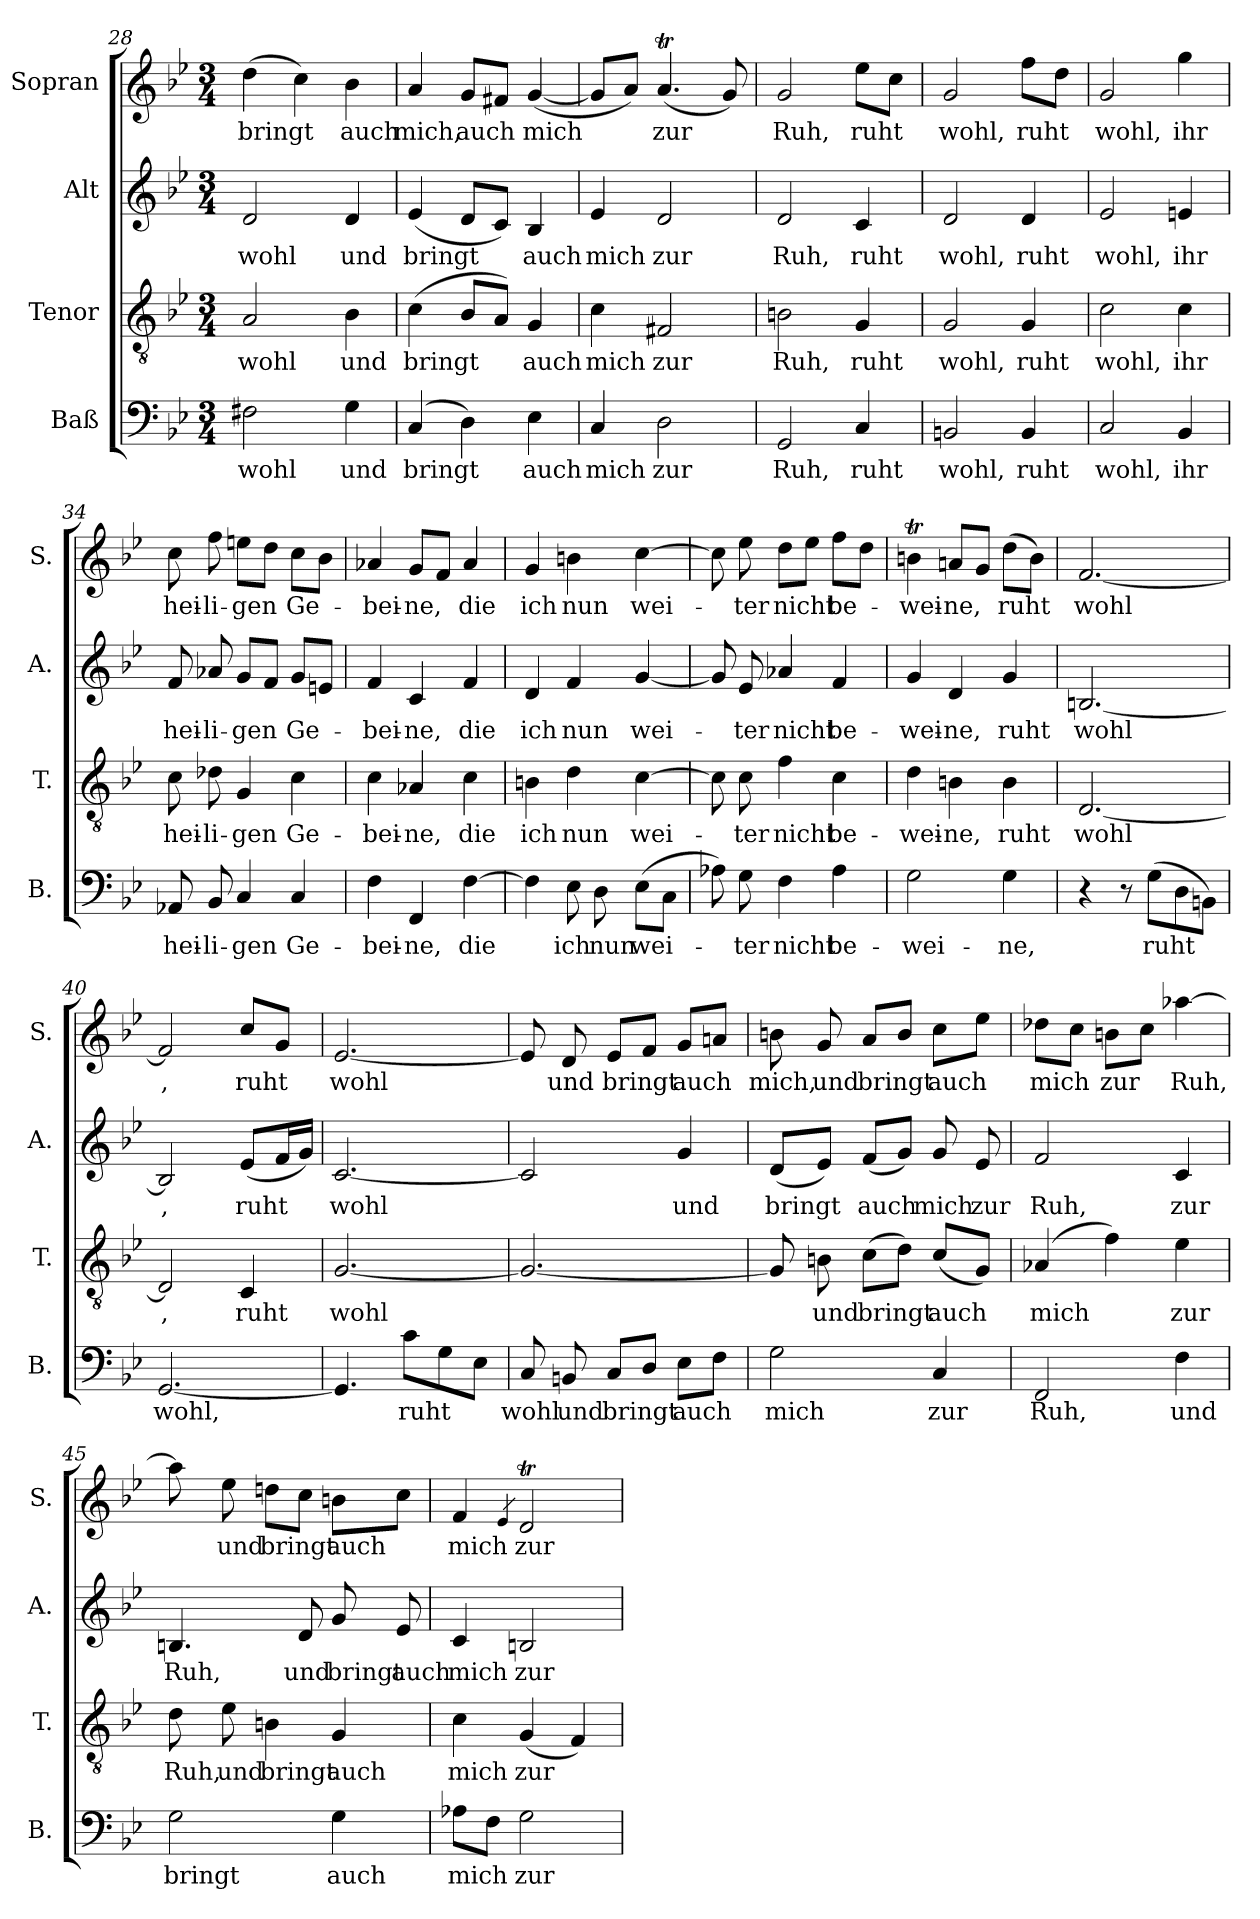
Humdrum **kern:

**kern	**text	**kern	**text	**kern	**text	**kern	**text
*part4	*part4	*part3	*part3	*part2	*part2	*part1	*part1
*staff4	*staff4	*staff3	*staff3	*staff2	*staff2	*staff1	*staff1
*I"Baß	*	*I"Tenor	*	*I"Alt	*	*I"Sopran	*
*I'B.	*	*I'T.	*	*I'A.	*	*I'S.	*
*clefF4	*	*clefGv2	*	*clefG2	*	*clefG2	*
*k[b-e-]	*	*k[b-e-]	*	*k[b-e-]	*	*k[b-e-]	*
*B-:	*	*B-:	*	*B-:	*	*B-:	*
*M3/4	*	*M3/4	*	*M3/4	*	*M3/4	*
=28	=28	=28	=28	=28	=28	=28	=28
!	!LO:LY:b	!	!LO:LY:b	!	!LO:LY:b	!	!LO:LY:b
2F#X\	wohl	2A/	wohl	2d/	wohl	(>4dd\	bringt
.	.	.	.	.	.	4cc\)	.
!	!LO:LY:b	!	!LO:LY:b	!	!LO:LY:b	!	!LO:LY:b
4G\	und	4B-\	und	4d/	und	4b-\	auch
!!LO:LB:g=z
=29	=29	=29	=29	=29	=29	=29	=29
!	!LO:LY:b	!	!LO:LY:b	!	!LO:LY:b	!	!LO:LY:b
(>4C/	bringt	(>4c\	bringt	(<4e-/	bringt	4a/	mich,
!	!	!	!	!	!	!	!LO:LY:b
4D\)	.	8B-/L	.	8d/L	.	8g/L	auch
.	.	8A/J)	.	8c/J)	.	8f#X/J	.
!	!LO:LY:b	!	!LO:LY:b	!	!LO:LY:b	!	!LO:LY:b
4E-\	auch	4G/	auch	4B-/	auch	(<[4g/	mich
=30	=30	=30	=30	=30	=30	=30	=30
!	!LO:LY:b	!	!LO:LY:b	!	!LO:LY:b	!	!
4C/	mich	4c\	mich	4e-/	mich	8g/L]	.
.	.	.	.	.	.	8a/J)	.
!	!LO:LY:b	!	!LO:LY:b	!	!LO:LY:b	!	!LO:LY:b
2D\	zur	2F#X/	zur	2d/	zur	(<4.at/	zur
.	.	.	.	.	.	8g/)	.
=31	=31	=31	=31	=31	=31	=31	=31
!	!LO:LY:b	!	!LO:LY:b	!	!LO:LY:b	!	!LO:LY:b
2GG/	Ruh,	2Bn\	Ruh,	2d/	Ruh,	2g/	Ruh,
!	!LO:LY:b	!	!LO:LY:b	!	!LO:LY:b	!	!LO:LY:b
4C/	ruht	4G/	ruht	4c/	ruht	8ee-\L	ruht
.	.	.	.	.	.	8cc\J	.
=32	=32	=32	=32	=32	=32	=32	=32
!	!LO:LY:b	!	!LO:LY:b	!	!LO:LY:b	!	!LO:LY:b
2BBn/	wohl,	2G/	wohl,	2d/	wohl,	2g/	wohl,
!	!LO:LY:b	!	!LO:LY:b	!	!LO:LY:b	!	!LO:LY:b
4BB/	ruht	4G/	ruht	4d/	ruht	8ff\L	ruht
.	.	.	.	.	.	8dd\J	.
=33	=33	=33	=33	=33	=33	=33	=33
!	!LO:LY:b	!	!LO:LY:b	!	!LO:LY:b	!	!LO:LY:b
2C/	wohl,	2c\	wohl,	2e-/	wohl,	2g/	wohl,
!	!LO:LY:b	!	!LO:LY:b	!	!LO:LY:b	!	!LO:LY:b
4BB-i/	ihr	4c\	ihr	4en/	ihr	4gg\	ihr
=34	=34	=34	=34	=34	=34	=34	=34
!	!LO:LY:b	!	!LO:LY:b	!	!LO:LY:b	!	!LO:LY:b
8AA-X/	hei-	8c\	hei-	8f/	hei-	8cc\	hei-
!	!LO:LY:b	!	!LO:LY:b	!	!LO:LY:b	!	!LO:LY:b
8BB-/	-li-	8d-X\	-li-	8a-X/	-li-	8ff\	-li-
!	!LO:LY:b	!	!LO:LY:b	!	!LO:LY:b	!	!LO:LY:b
4C/	-gen	4G/	-gen	8g/L	-gen	8een\L	-gen
.	.	.	.	8f/J	.	8dd\J	.
!	!LO:LY:b	!	!LO:LY:b	!	!LO:LY:b	!	!LO:LY:b
4C/	Ge-	4c\	Ge-	8g/L	Ge-	8cc\L	Ge-
.	.	.	.	8en/J	.	8b-\J	.
!!LO:PB:g=z
=35	=35	=35	=35	=35	=35	=35	=35
!	!LO:LY:b	!	!LO:LY:b	!	!LO:LY:b	!	!LO:LY:b
4F\	-bei-	4c\	-bei-	4f/	-bei-	4a-X/	-bei-
!	!LO:LY:b	!	!LO:LY:b	!	!LO:LY:b	!	!LO:LY:b
4FF/	-ne,	4A-X/	-ne,	4c/	-ne,	8g/L	-ne,
.	.	.	.	.	.	8f/J	.
!	!LO:LY:b	!	!LO:LY:b	!	!LO:LY:b	!	!LO:LY:b
[4F\	die	4c\	die	4f/	die	4a-/	die
=36	=36	=36	=36	=36	=36	=36	=36
!	!	!	!LO:LY:b	!	!LO:LY:b	!	!LO:LY:b
4F\]	.	4Bn\	ich	4d/	ich	4g/	ich
!	!LO:LY:b	!	!LO:LY:b	!	!LO:LY:b	!	!LO:LY:b
8E-\	ich	4d\	nun	4f/	nun	4bn\	nun
!	!LO:LY:b	!	!	!	!	!	!
8D\	nun	.	.	.	.	.	.
!	!LO:LY:b	!	!LO:LY:b	!	!LO:LY:b	!	!LO:LY:b
(>8E-\L	wei-	[4c\	wei-	[4g/	wei-	[4cc\	wei-
8C\J	.	.	.	.	.	.	.
=37	=37	=37	=37	=37	=37	=37	=37
8A-X\)	.	8c\]	.	8g/]	.	8cc\]	.
!	!LO:LY:b	!	!LO:LY:b	!	!LO:LY:b	!	!LO:LY:b
8G\	-ter	8c\	-ter	8e-/	-ter	8ee-\	-ter
!	!LO:LY:b	!	!LO:LY:b	!	!LO:LY:b	!	!LO:LY:b
4F\	nicht	4f\	nicht	4a-X/	nicht	8dd\L	nicht
.	.	.	.	.	.	8ee-\J	.
!	!LO:LY:b	!	!LO:LY:b	!	!LO:LY:b	!	!LO:LY:b
4A-\	be-	4c\	be-	4f/	be-	8ff\L	be-
.	.	.	.	.	.	8dd\J	.
=38	=38	=38	=38	=38	=38	=38	=38
!	!LO:LY:b	!	!LO:LY:b	!	!LO:LY:b	!	!LO:LY:b
2G\	-wei-	4d\	-wei-	4g/	-wei-	4bnt\	-wei-
!	!	!	!LO:LY:b	!	!LO:LY:b	!	!LO:LY:b
.	.	4Bn\	-ne,	4d/	-ne,	8ani/L	-ne,
.	.	.	.	.	.	8g/J	.
!	!LO:LY:b	!	!LO:LY:b	!	!LO:LY:b	!	!LO:LY:b
4G\	-ne,	4B\	ruht	4g/	ruht	(>8dd\L	ruht
.	.	.	.	.	.	8b\J)	.
=39	=39	=39	=39	=39	=39	=39	=39
!	!	!	!LO:LY:b	!	!LO:LY:b	!	!LO:LY:b
4r	.	[2.D/	wohl	[2.Bn/	wohl	[2.f/	wohl
8r	.	.	.	.	.	.	.
!	!LO:LY:b	!	!	!	!	!	!
(>8G\L	ruht	.	.	.	.	.	.
8D\	.	.	.	.	.	.	.
8BBn\J)	.	.	.	.	.	.	.
!!LO:LB:g=z
=40	=40	=40	=40	=40	=40	=40	=40
!	!LO:LY:b	!	!LO:LY:b	!	!LO:LY:b	!	!LO:LY:b
[2.GG/	wohl,	2D/]	,	2B/]	,	2f/]	,
!	!	!	!LO:LY:b	!	!LO:LY:b	!	!LO:LY:b
.	.	4C/	ruht	(<8e-/L	ruht	8cc/L	ruht
.	.	.	.	16f/L	.	8g/J	.
.	.	.	.	16g/JJ)	.	.	.
=41	=41	=41	=41	=41	=41	=41	=41
!	!	!	!LO:LY:b	!	!LO:LY:b	!	!LO:LY:b
4.GG/]	.	[2.G/	wohl	[2.c/	wohl	[2.e-/	wohl
!	!LO:LY:b	!	!	!	!	!	!
8c\L	ruht	.	.	.	.	.	.
8G\	.	.	.	.	.	.	.
8E-\J	.	.	.	.	.	.	.
=42	=42	=42	=42	=42	=42	=42	=42
!	!LO:LY:b	!	!	!	!	!	!
8C/	wohl	2.G/_	.	2c/]	.	8e-/]	.
!	!LO:LY:b	!	!	!	!	!	!LO:LY:b
8BBn/	und	.	.	.	.	8d/	und
!	!LO:LY:b	!	!	!	!	!	!LO:LY:b
8C/L	bringt	.	.	.	.	8e-/L	bringt
8D/J	.	.	.	.	.	8f/J	.
!	!LO:LY:b	!	!	!	!LO:LY:b	!	!LO:LY:b
8E-\L	auch	.	.	4g/	und	8g/L	auch
8F\J	.	.	.	.	.	8ani/J	.
=43	=43	=43	=43	=43	=43	=43	=43
!	!LO:LY:b	!	!	!	!LO:LY:b	!	!LO:LY:b
2G\	mich	8G/]	.	(<8d/L	bringt	8bn\	mich,
!	!	!	!LO:LY:b	!	!	!	!LO:LY:b
.	.	8Bn\	und	8e-/J)	.	8g/	und
!	!	!	!LO:LY:b	!	!LO:LY:b	!	!LO:LY:b
.	.	(>8c\L	bringt	(<8f/L	auch	8a/L	bringt
.	.	8d\J)	.	8g/J)	.	8b/J	.
!	!LO:LY:b	!	!LO:LY:b	!	!LO:LY:b	!	!LO:LY:b
4C/	zur	(<8c/L	auch	8g/	mich	8cc\L	auch
!	!	!	!	!	!LO:LY:b	!	!
.	.	8G/J)	.	8e-/	zur	8ee-\J	.
!!LO:LB:g=z
=44	=44	=44	=44	=44	=44	=44	=44
!	!LO:LY:b	!	!LO:LY:b	!	!LO:LY:b	!	!LO:LY:b
2FF/	Ruh,	(>4A-X/	mich	2f/	Ruh,	8dd-X\L	mich
.	.	.	.	.	.	8cc\J	.
!	!	!	!	!	!	!	!LO:LY:b
.	.	4f\)	.	.	.	8bn\L	zur
.	.	.	.	.	.	8cc\J	.
!	!LO:LY:b	!	!LO:LY:b	!	!LO:LY:b	!	!LO:LY:b
4F\	und	4e-\	zur	4c/	zur	[4aa-X\	Ruh,
=45	=45	=45	=45	=45	=45	=45	=45
!	!LO:LY:b	!	!LO:LY:b	!	!LO:LY:b	!	!
2G\	bringt	8d\	Ruh,	4.Bn/	Ruh,	8aa-\]	.
!	!	!	!LO:LY:b	!	!	!	!LO:LY:b
.	.	8e-\	und	.	.	8ee-\	und
!	!	!	!LO:LY:b	!	!	!	!LO:LY:b
.	.	4Bn\	bringt	.	.	8ddni\L	bringt
!	!	!	!	!	!LO:LY:b	!	!
.	.	.	.	8d/	und	8cc\J	.
!	!LO:LY:b	!	!LO:LY:b	!	!LO:LY:b	!	!LO:LY:b
4G\	auch	4G/	auch	8g/	bringt	8bn\L	auch
!	!	!	!	!	!LO:LY:b	!	!
.	.	.	.	8e-/	auch	8cc\J	.
=46	=46	=46	=46	=46	=46	=46	=46
!	!LO:LY:b	!	!LO:LY:b	!	!LO:LY:b	!	!LO:LY:b
8A-X\L	mich	4c\	mich	4c/	mich	4f/	mich
8F\J	.	.	.	.	.	.	.
.	.	.	.	.	.	4qe-/	.
!	!LO:LY:b	!	!LO:LY:b	!	!LO:LY:b	!	!LO:LY:b
2G\	zur	(<4G/	zur	2Bn/	zur	2dt/	zur
.	.	4F/)	.	.	.	.	.
=	=	=	=	=	=	=	=
*-	*-	*-	*-	*-	*-	*-	*-
